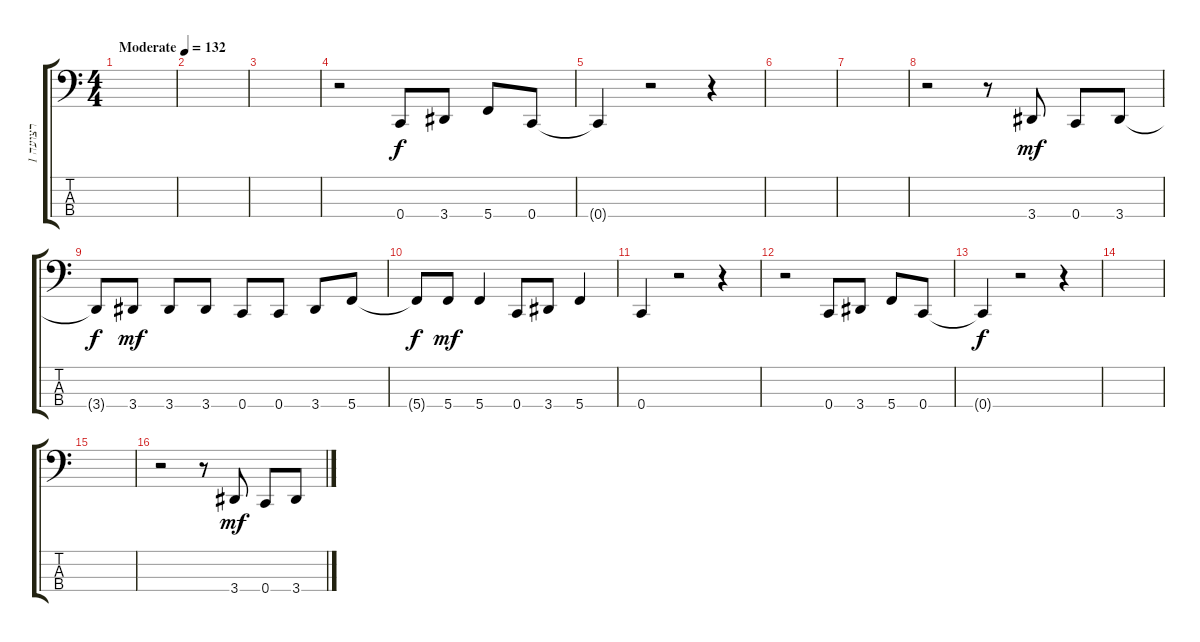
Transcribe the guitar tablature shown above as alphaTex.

\track ("רצועה 1" "רצועה 1") {instrument electricbassfinger}
\staff {score tabs}
\tuning (F2 C2 G1 C1) {hide}
\ts (4 4)
\tempo (132 "Moderate")
\clef f4
\ks c
|
|
|
r.2 0.4.8 3.4.8 5.4.8 0.4.8 |
0.4{t}.4{dy f} r.2 r.4 |
|
|
r.2 r.8 3.4.8{dy mf} 0.4.8 3.4.8 |
3.4{t}.8{dy f} 3.4.8{dy mf} 3.4.8 3.4.8 0.4.8 0.4.8 3.4.8 5.4.8 |
5.4{t}.8{dy f} 5.4.8{dy mf} 5.4.4 0.4.8 3.4.8 5.4.4 |
0.4.4 r.2 r.4 |
r.2 0.4.8 3.4.8 5.4.8 0.4.8 |
0.4{t}.4{dy f} r.2 r.4 |
|
|
r.2 r.8 3.4.8{dy mf} 0.4.8 3.4.8
